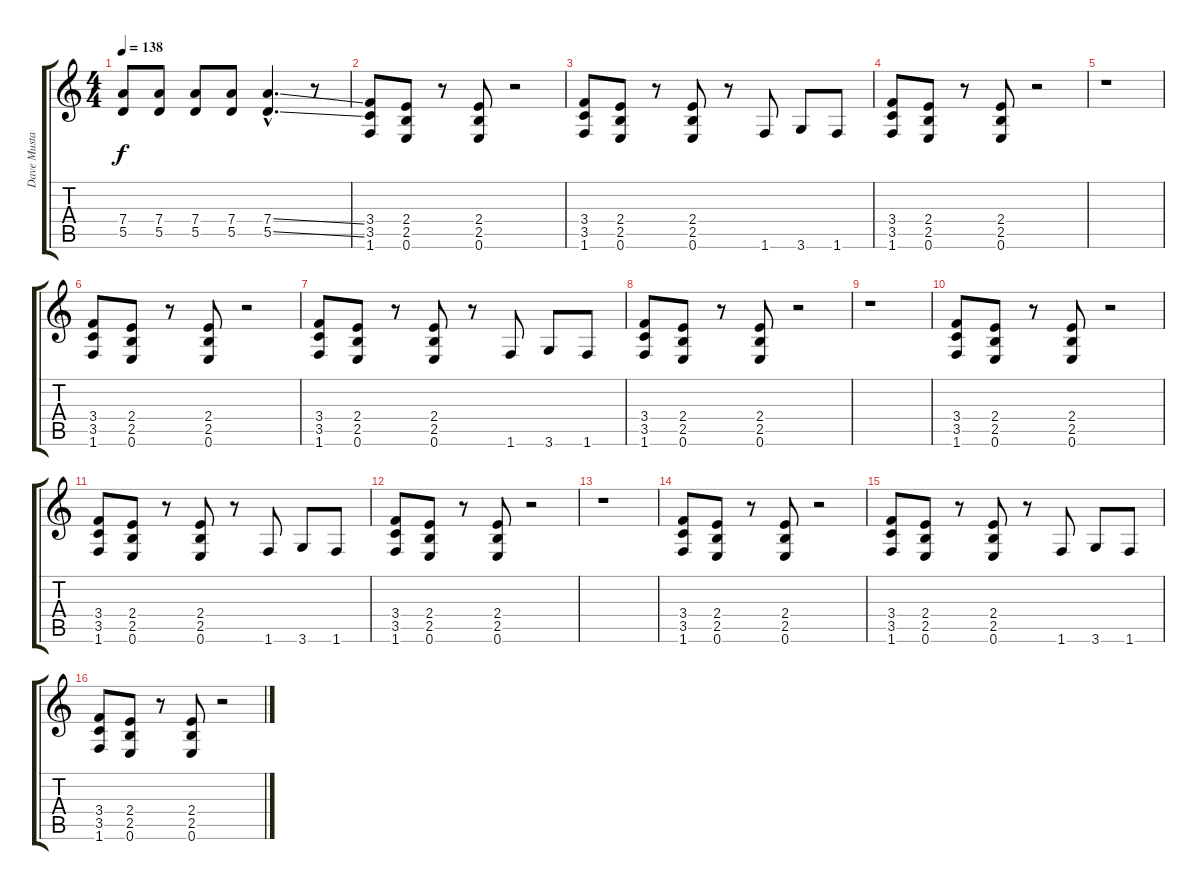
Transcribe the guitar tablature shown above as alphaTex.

\track ("Dave Mustane        " "Dave Musta") {instrument overdrivenguitar}
\staff {score tabs}
\tuning (E4 B3 G3 D3 A2 E2) {hide}
\ts (4 4)
\tempo 138
\clef g2
\ks c
(7.4 5.5).8{dy f} (7.4 5.5).8 (7.4 5.5).8 (7.4 5.5).8 (7.4{ss hac} 5.5{ss hac}).4{d} r.8 |
(3.4 3.5 1.6).8 (2.4 2.5 0.6).8 r.8 (2.4 2.5 0.6).8 r.2 |
(3.4 3.5 1.6).8 (2.4 2.5 0.6).8 r.8 (2.4 2.5 0.6).8 r.8 1.6.8 3.6.8 1.6.8 |
(3.4 3.5 1.6).8 (2.4 2.5 0.6).8 r.8 (2.4 2.5 0.6).8 r.2 |
r.1 |
(3.4 3.5 1.6).8 (2.4 2.5 0.6).8 r.8 (2.4 2.5 0.6).8 r.2 |
(3.4 3.5 1.6).8 (2.4 2.5 0.6).8 r.8 (2.4 2.5 0.6).8 r.8 1.6.8 3.6.8 1.6.8 |
(3.4 3.5 1.6).8 (2.4 2.5 0.6).8 r.8 (2.4 2.5 0.6).8 r.2 |
r.1 |
(3.4 3.5 1.6).8 (2.4 2.5 0.6).8 r.8 (2.4 2.5 0.6).8 r.2 |
(3.4 3.5 1.6).8 (2.4 2.5 0.6).8 r.8 (2.4 2.5 0.6).8 r.8 1.6.8 3.6.8 1.6.8 |
(3.4 3.5 1.6).8 (2.4 2.5 0.6).8 r.8 (2.4 2.5 0.6).8 r.2 |
r.1 |
(3.4 3.5 1.6).8 (2.4 2.5 0.6).8 r.8 (2.4 2.5 0.6).8 r.2 |
(3.4 3.5 1.6).8 (2.4 2.5 0.6).8 r.8 (2.4 2.5 0.6).8 r.8 1.6.8 3.6.8 1.6.8 |
(3.4 3.5 1.6).8 (2.4 2.5 0.6).8 r.8 (2.4 2.5 0.6).8 r.2
